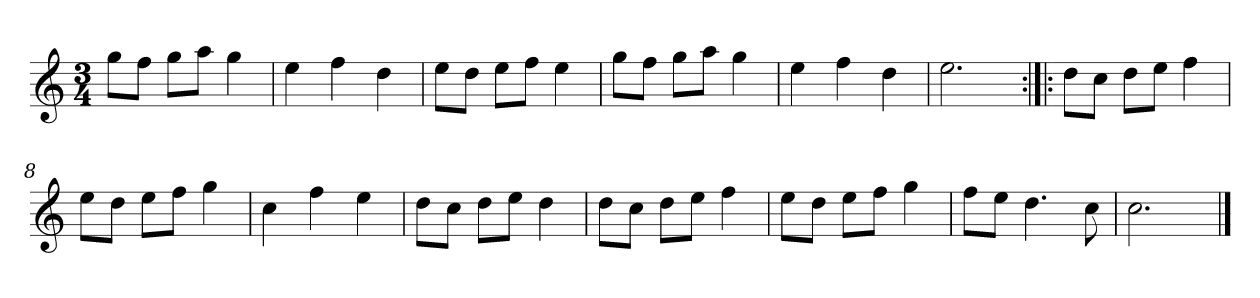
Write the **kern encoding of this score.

**kern
*part1
*staff1
*clefG2
*k[]
*C:
*M3/4
*MM120
=1
8gg\L
8ff\J
8gg\L
8aa\J
4gg
=2
4ee
4ff
4dd
=3
8ee\L
8dd\J
8ee\L
8ff\J
4ee
=4
8gg\L
8ff\J
8gg\L
8aa\J
4gg
=5
4ee
4ff
4dd
=6
2.ee
=7:|!|:
8dd\L
8cc\J
8dd\L
8ee\J
4ff
=8
8ee\L
8dd\J
8ee\L
8ff\J
4gg
=9
4cc
4ff
4ee
=10
8dd\L
8cc\J
8dd\L
8ee\J
4dd
=11
8dd\L
8cc\J
8dd\L
8ee\J
4ff
=12
8ee\L
8dd\J
8ee\L
8ff\J
4gg
=13
8ff\L
8ee\J
4.dd
8cc
=14
2.cc
==
*-
